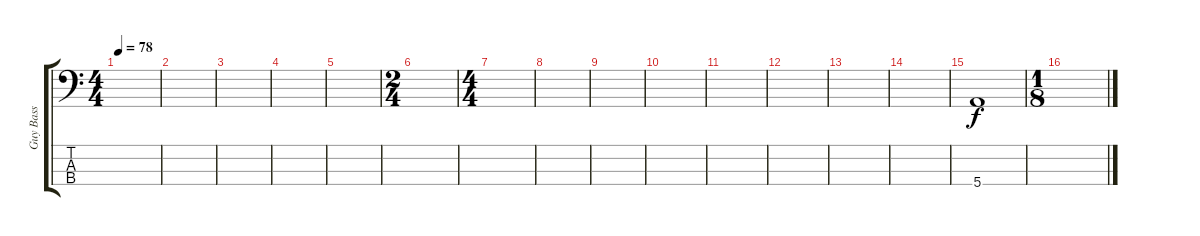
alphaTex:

\track ("Guy Bass" "Guy Bass") {instrument electricbasspick}
\staff {score tabs}
\tuning (G2 D2 A1 E1) {hide}
\ts (4 4)
\tempo 78
\clef f4
\ks c
|
|
|
|
|
\ts (2 4)
|
\ts (4 4)
|
|
|
|
|
|
|
|
5.4.1 |
\ts (1 8)
